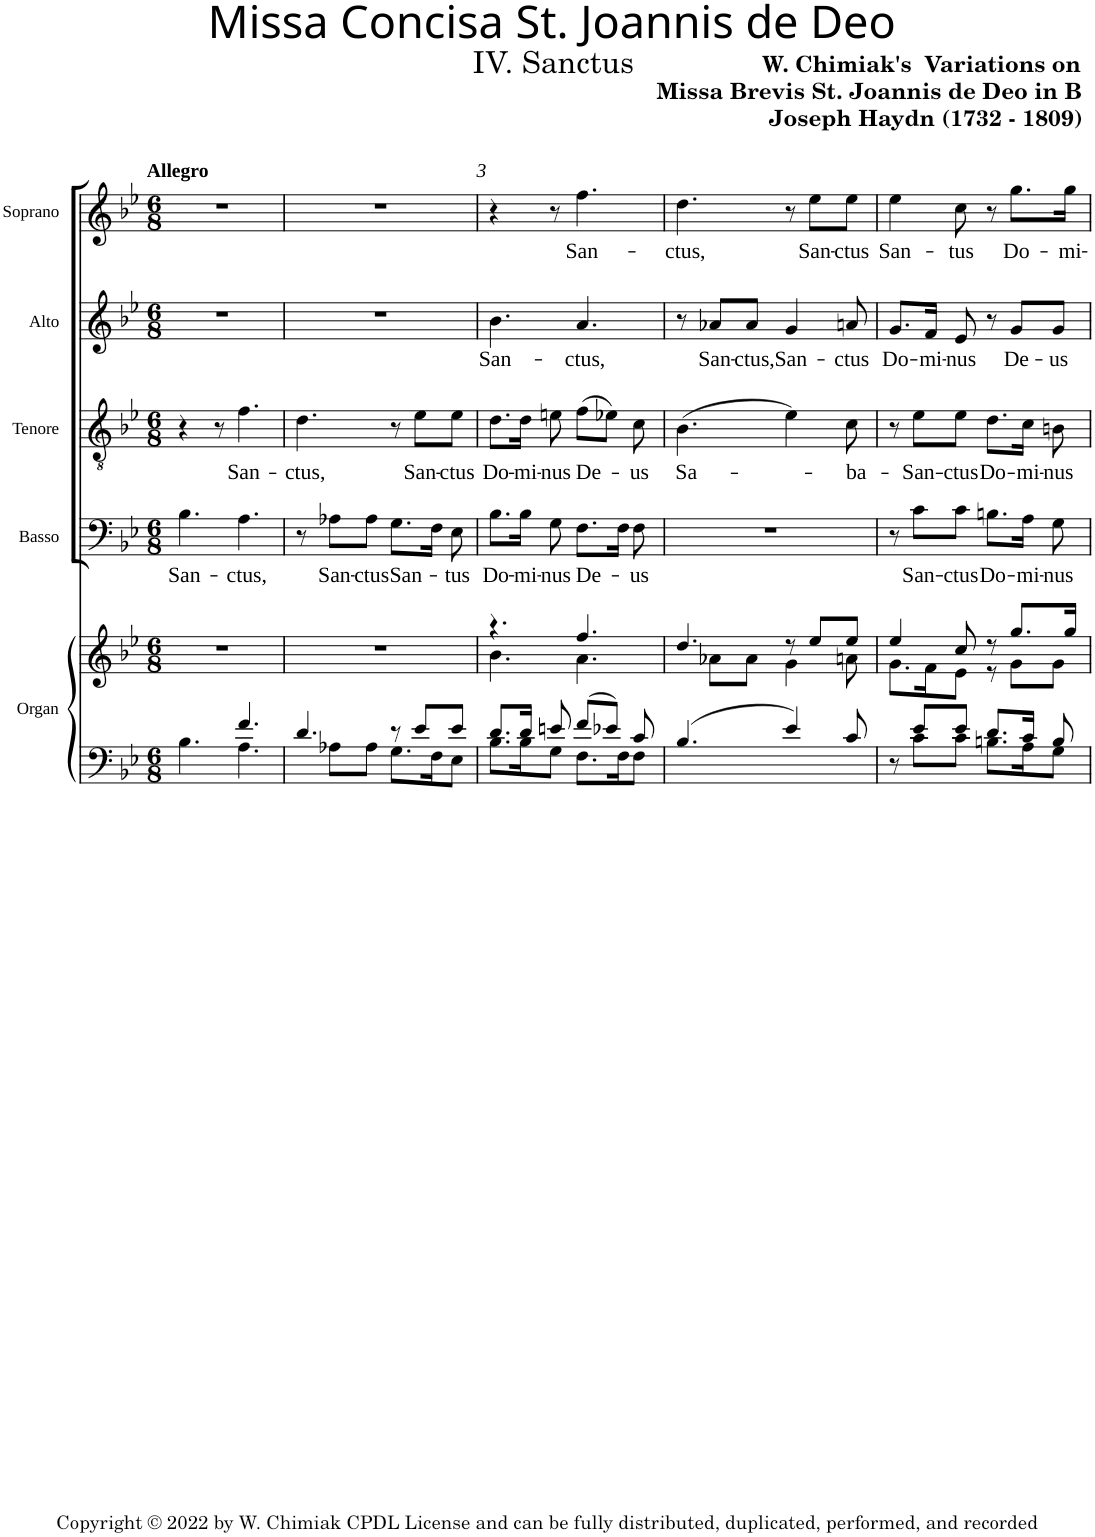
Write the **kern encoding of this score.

**kern	**kern	**kern	**text	**kern	**text	**kern	**text	**kern	**text
*part5	*part5	*part4	*part4	*part3	*part3	*part2	*part2	*part1	*part1
*staff6	*staff5	*staff4	*staff4	*staff3	*staff3	*staff2	*staff2	*staff1	*staff1
*I"Organ	*	*I"Basso	*	*I"Tenore	*	*I"Alto	*	*I"Soprano	*
*I'Org.	*	*I'B.	*	*I'T	*	*I'A	*	*I'S	*
*clefF4	*clefG2	*clefF4	*	*clefGv2	*	*clefG2	*	*clefG2	*
*k[b-e-]	*k[b-e-]	*k[b-e-]	*	*k[b-e-]	*	*k[b-e-]	*	*k[b-e-]	*
*B-:	*B-:	*B-:	*	*B-:	*	*B-:	*	*B-:	*
*M6/8	*M6/8	*M6/8	*	*M6/8	*	*M6/8	*	*M6/8	*
=1	=1	=1	=1	=1	=1	=1	=1	=1	=1
*^	*	*	*	*	*	*	*	*	*
!	!	!	!	!	!	!	!	!	!LO:TX:a:B:t=Allegro	!
!	!	!	!	!LO:LY:b	!	!	!	!	!	!
4.B-\	4.ryy	2.r	4.B-\	San-	4r	.	2.r	.	2.r	.
.	.	.	.	.	8r	.	.	.	.	.
!	!	!	!	!LO:LY:b	!	!LO:LY:b	!	!	!	!
4.f/	4.A\	.	4.A\	-ctus,	4.f\	San-	.	.	.	.
=2	=2	=2	=2	=2	=2	=2	=2	=2	=2	=2
!	!	!	!	!	!	!LO:LY:b	!	!	!	!
4.d/	8ryy	2.r	8r	.	4.d\	-ctus,	2.r	.	2.r	.
!	!	!	!	!LO:LY:b	!	!	!	!	!	!
.	8A-X\L	.	8A-X\L	San-	.	.	.	.	.	.
!	!	!	!	!LO:LY:b	!	!	!	!	!	!
.	8A-\J	.	8A-\J	-ctus	.	.	.	.	.	.
!	!	!	!	!LO:LY:b	!	!	!	!	!	!
8r	8.G\L	.	8.G\L	San-	8r	.	.	.	.	.
!	!	!	!	!	!	!LO:LY:b	!	!	!	!
8e-/L	.	.	.	.	8e-\L	San-	.	.	.	.
.	16F\K	.	16F\Jk	.	.	.	.	.	.	.
!	!	!	!	!LO:LY:b	!	!LO:LY:b	!	!	!	!
8e-/J	8E-\J	.	8E-\	-tus	8e-\J	-ctus	.	.	.	.
=3	=3	=3	=3	=3	=3	=3	=3	=3	=3	=3
*	*	*^	*	*	*	*	*	*	*	*
!	!	!	!	!	!LO:LY:b	!	!LO:LY:b	!	!LO:LY:b	!	!
8.d/L	8.B-\L	4.r	4.b-\	8.B-\L	Do-	8.d\L	Do-	4.b-\	San-	4r	.
!	!	!	!	!	!LO:LY:b	!	!LO:LY:b	!	!	!	!
16d/Jk	16B-\K	.	.	16B-\Jk	-mi-	16d\Jk	-mi-	.	.	.	.
!	!	!	!	!	!LO:LY:b	!	!LO:LY:b	!	!	!	!
8en/	8G\J	.	.	8G\	-nus	8en\	-nus	.	.	8r	.
!	!	!	!	!	!LO:LY:b	!	!LO:LY:b	!	!LO:LY:b	!	!LO:LY:b
8f/L	8.F\L	4.ff/	4.a\	8.F\L	De-	(>8f\L	De-	4.a/	-ctus,	4.ff\	San-
8e-X/J	.	.	.	.	.	8e-X\J)	.	.	.	.	.
.	16F\K	.	.	16F\Jk	.	.	.	.	.	.	.
!	!	!	!	!	!LO:LY:b	!	!LO:LY:b	!	!	!	!
8c/	8F\J	.	.	8F\	-us	8c\	-us	.	.	.	.
=4	=4	=4	=4	=4	=4	=4	=4	=4	=4	=4	=4
!	!	!	!	!	!	!	!LO:LY:b	!	!	!	!LO:LY:b
*v	*v	*	*	*	*	*	*	*	*	*	*
4.B-/	4.dd/	8ryy	2.r	.	(>4.B-\	Sa-	8r	.	4.dd\	-ctus,
!	!	!	!	!	!	!	!	!LO:LY:b	!	!
.	.	8a-X\L	.	.	.	.	8a-X/L	San-	.	.
!	!	!	!	!	!	!	!	!LO:LY:b	!	!
.	.	8a-\J	.	.	.	.	8a-/J	-ctus,	.	.
!	!	!	!	!	!	!	!	!LO:LY:b	!	!
4e-/	8r	4g\	.	.	4e-\)	.	4g/	San-	8r	.
!	!	!	!	!	!	!	!	!	!	!LO:LY:b
.	8ee-/L	.	.	.	.	.	.	.	8ee-\L	San-
!	!	!	!	!	!	!LO:LY:b	!	!LO:LY:b	!	!LO:LY:b
8c/	8ee-/J	8an\	.	.	8c\	-ba-	8an/	-ctus	8ee-\J	-ctus
=5	=5	=5	=5	=5	=5	=5	=5	=5	=5	=5
*^	*	*	*	*	*	*	*	*	*	*
!	!	!	!	!	!	!	!	!	!LO:LY:b	!	!LO:LY:b
8r	8ryy	4ee-/	8.g\L	8r	.	8r	.	8.g/L	Do-	4ee-\	San-
!	!	!	!	!	!LO:LY:b	!	!LO:LY:b	!	!	!	!
8e-/L	8c\L	.	.	8c\L	San-	8e-\L	San-	.	.	.	.
!	!	!	!	!	!	!	!	!	!LO:LY:b	!	!
.	.	.	16f\K	.	.	.	.	16f/Jk	-mi-	.	.
!	!	!	!	!	!LO:LY:b	!	!LO:LY:b	!	!LO:LY:b	!	!LO:LY:b
8e-/J	8c\J	8cc/	8e-\J	8c\J	-ctus	8e-\J	-ctus	8e-/	-nus	8cc\	-tus
!	!	!	!	!	!LO:LY:b	!	!LO:LY:b	!	!	!	!
8.d/L	8.Bn\L	8r	8r	8.Bn\L	Do-	8.d\L	Do-	8r	.	8r	.
!	!	!	!	!	!	!	!	!	!LO:LY:b	!	!LO:LY:b
.	.	8.gg/L	8g\L	.	.	.	.	8g/L	De-	8.gg\L	Do-
!	!	!	!	!	!LO:LY:b	!	!LO:LY:b	!	!	!	!
16c/Jk	16A\K	.	.	16A\Jk	-mi-	16c\Jk	-mi-	.	.	.	.
!	!	!	!	!	!LO:LY:b	!	!LO:LY:b	!	!LO:LY:b	!	!
8B/	8G\J	.	8g\J	8G\	-nus	8Bn\	-nus	8g/J	-us	.	.
!	!	!	!	!	!	!	!	!	!	!	!LO:LY:b
.	.	16gg/Jk	.	.	.	.	.	.	.	16gg\Jk	-mi-
*v	*v	*	*	*	*	*	*	*	*	*	*
*	*v	*v	*	*	*	*	*	*	*	*
=	=	=	=	=	=	=	=	=	=
*-	*-	*-	*-	*-	*-	*-	*-	*-	*-
